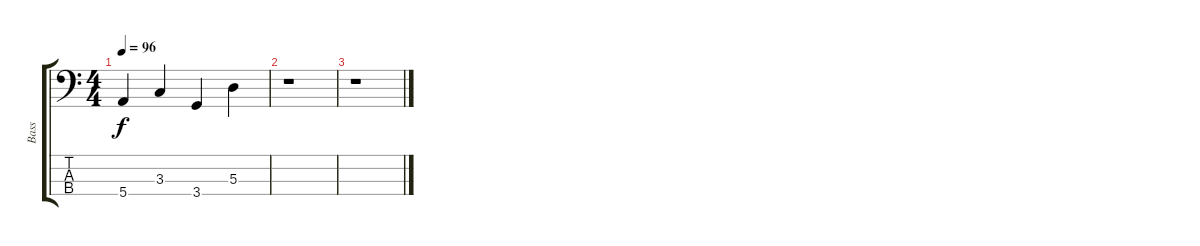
\track ("Bass" "Bass") {instrument slapbass1}
\staff {score tabs}
\tuning (G2 D2 A1 E1) {hide}
\ts (4 4)
\tempo 96
\clef f4
\ks c
5.4.4{dy f} 3.3.4 3.4.4 5.3.4 |
r.1 |
r.1
